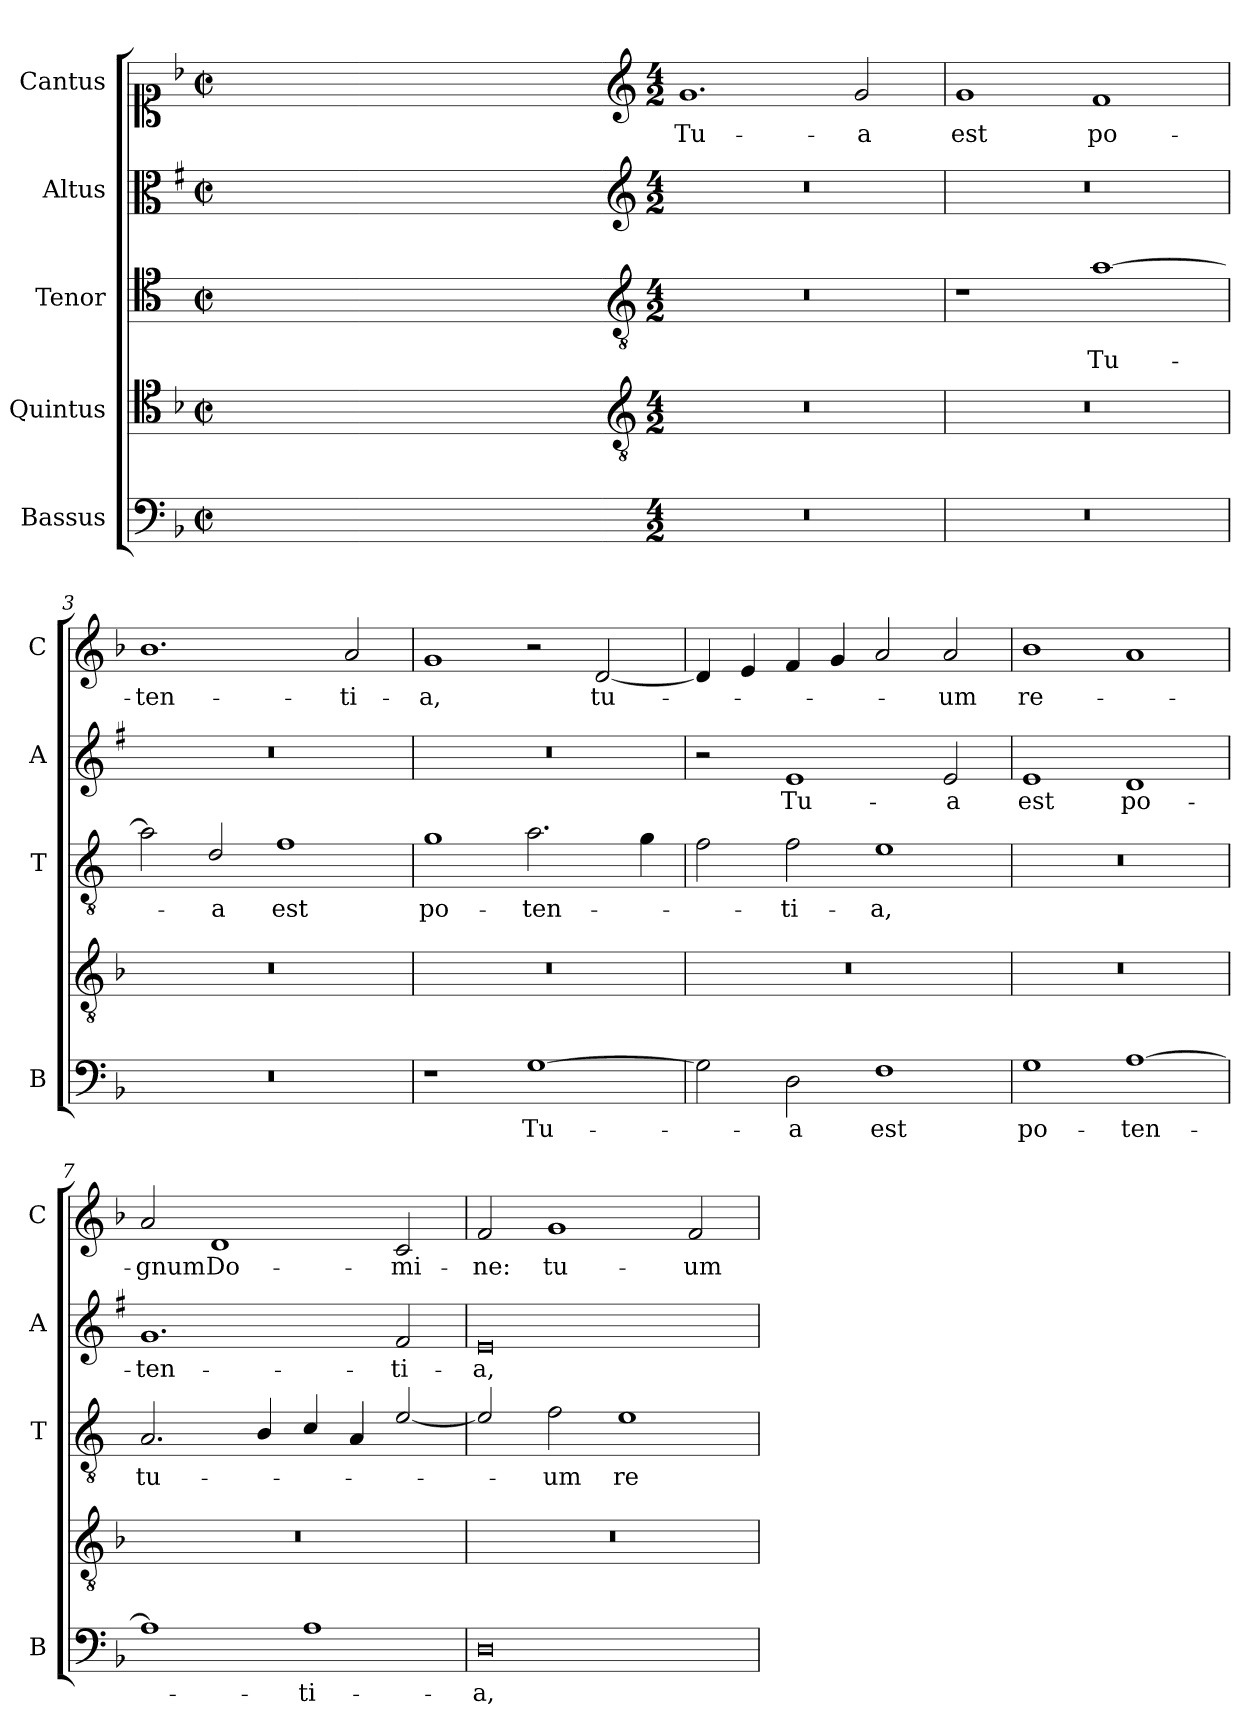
**kern	**text	**kern	**kern	**text	**kern	**text	**kern	**text
*part5	*part5	*part4	*part3	*part3	*part2	*part2	*part1	*part1
*staff5	*staff5	*staff4	*staff3	*staff3	*staff2	*staff2	*staff1	*staff1
*I"Bassus	*	*I"Quintus	*I"Tenor	*	*I"Altus	*	*I"Cantus	*
*I'B	*	*	*I'T	*	*I'A	*	*I'C	*
*clefF4	*	*clefC4	*clefC4	*	*clefC3	*	*clefC1	*
*	*	*	*ITrd4c7	*	*ITrd1c2	*	*	*
*k[b-]	*	*k[b-]	*k[b-]	*	*k[b-]	*	*k[b-]	*
*F:	*	*F:	*F:	*	*F:	*	*F:	*
*M2/2	*	*M2/2	*M2/2	*	*M2/2	*	*M2/2	*
*met(c|)	*	*met(c|)	*met(c|)	*	*met(c|)	*	*met(c|)	*
=	=	=	=	=	=	=	=	=
1ryy	.	1ryy	1ryy	.	1ryy	.	1ryy	.
=1X-	=1X-	=1X-	=1X-	=1X-	=1X-	=1X-	=1X-	=1X-
4ryy	.	4ryy	4ryy	.	4ryy	.	4ryy	.
4ryy	.	4ryy	4ryy	.	4ryy	.	4ryy	.
4ryy	.	4ryy	4ryy	.	4ryy	.	4ryy	.
4ryy	.	4ryy	4ryy	.	4ryy	.	4ryy	.
=1-	=1-	=1-	=1-	=1-	=1-	=1-	=1-	=1-
*	*	*clefGv2	*clefGv2	*	*clefG2	*	*clefG2	*
*M4/2	*	*M4/2	*M4/2	*	*M4/2	*	*M4/2	*
!	!	!	!	!	!	!	!	!LO:LY:b
0r	.	0r	0r	.	0r	.	1.g	Tu-
!	!	!	!	!	!	!	!	!LO:LY:b
.	.	.	.	.	.	.	2g/	-a
=2	=2	=2	=2	=2	=2	=2	=2	=2
!	!	!	!	!	!	!	!	!LO:LY:b
0r	.	0r	1r	.	0r	.	1g	est
!	!	!	!	!LO:LY:b	!	!	!	!LO:LY:b
.	.	.	[1d	Tu-	.	.	1f	po-
=3	=3	=3	=3	=3	=3	=3	=3	=3
!	!	!	!	!	!	!	!	!LO:LY:b
0r	.	0r	2d\]	.	0r	.	1.b-	-ten-
!	!	!	!	!LO:LY:b	!	!	!	!
.	.	.	2G/	-a	.	.	.	.
!	!	!	!	!LO:LY:b	!	!	!	!
.	.	.	1B-	est	.	.	.	.
!	!	!	!	!	!	!	!	!LO:LY:b
.	.	.	.	.	.	.	2a/	-ti-
=4	=4	=4	=4	=4	=4	=4	=4	=4
!	!	!	!	!LO:LY:b	!	!	!	!LO:LY:b
1r	.	0r	1c	po-	0r	.	1g	-a,
!	!LO:LY:b	!	!	!LO:LY:b	!	!	!	!
[1G	Tu-	.	2.d\	-ten-	.	.	2r	.
!	!	!	!	!	!	!	!	!LO:LY:b
.	.	.	.	.	.	.	[2d/	tu-
.	.	.	4c\	.	.	.	.	.
!!LO:LB:g=z
=5	=5	=5	=5	=5	=5	=5	=5	=5
2G\]	.	0r	2B-\	.	2r	.	4d/]	.
.	.	.	.	.	.	.	4e/	.
!	!LO:LY:b	!	!	!LO:LY:b	!	!LO:LY:b	!	!
2D\	-a	.	2B-\	-ti-	1d	Tu-	4f/	.
.	.	.	.	.	.	.	4g/	.
!	!LO:LY:b	!	!	!LO:LY:b	!	!	!	!
1F	est	.	1A	-a,	.	.	2a/	.
!	!	!	!	!	!	!LO:LY:b	!	!LO:LY:b
.	.	.	.	.	2d/	-a	2a/	-um
=6	=6	=6	=6	=6	=6	=6	=6	=6
!	!LO:LY:b	!	!	!	!	!LO:LY:b	!	!LO:LY:b
1G	po-	0r	0r	.	1d	est	1b-	re-
!	!LO:LY:b	!	!	!	!	!LO:LY:b	!	!
[1A	-ten-	.	.	.	1c	po-	1a	.
=7	=7	=7	=7	=7	=7	=7	=7	=7
!	!	!	!	!LO:LY:b	!	!LO:LY:b	!	!LO:LY:b
1A]	.	0r	2.D/	tu-	1.f	-ten-	2a/	-gnum
!	!	!	!	!	!	!	!	!LO:LY:b
.	.	.	.	.	.	.	1d	Do-
.	.	.	4E/	.	.	.	.	.
!	!LO:LY:b	!	!	!	!	!	!	!
1A	-ti-	.	4F/	.	.	.	.	.
.	.	.	4D/	.	.	.	.	.
!	!	!	!	!	!	!LO:LY:b	!	!LO:LY:b
.	.	.	[2A/	.	2e/	-ti-	2c/	-mi-
=8	=8	=8	=8	=8	=8	=8	=8	=8
!	!LO:LY:b	!	!	!	!	!LO:LY:b	!	!LO:LY:b
0D	-a,	0r	2A/]	.	0d	-a,	2f/	-ne:
!	!	!	!	!LO:LY:b	!	!	!	!LO:LY:b
.	.	.	2B-\	-um	.	.	1g	tu-
!	!	!	!	!LO:LY:b	!	!	!	!
.	.	.	1A	re-	.	.	.	.
!	!	!	!	!	!	!	!	!LO:LY:b
.	.	.	.	.	.	.	2f/	-um
=	=	=	=	=	=	=	=	=
*-	*-	*-	*-	*-	*-	*-	*-	*-
